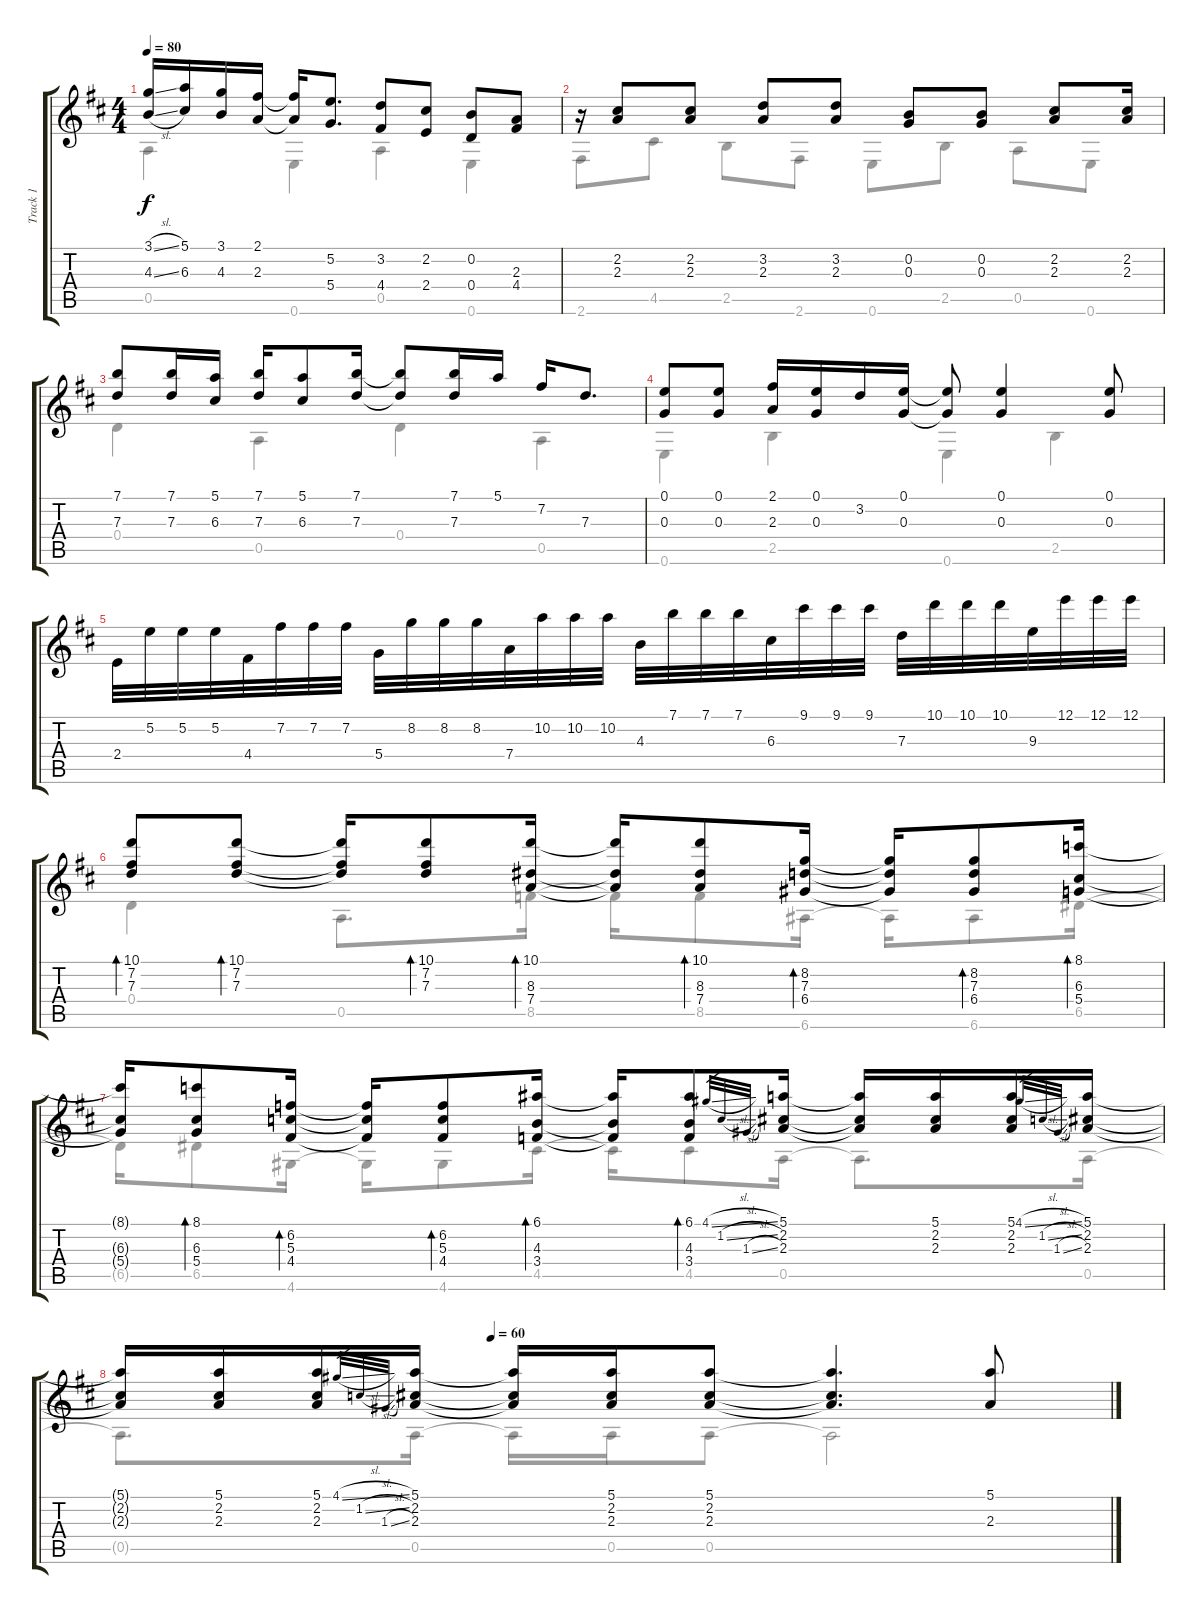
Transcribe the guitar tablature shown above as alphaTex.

\track ("Track 1" "Track 1") {instrument acousticguitarnylon}
\staff {score tabs}
\tuning (E4 B3 G3 D3 A2 E2) {hide}
\voice
\ts (4 4)
\tempo 80
\clef g2
\ks d
(3.1{sl} 4.3{sl}).16{dy f} (5.1 6.3).16 (3.1 4.3).16 (2.1 2.3).16 (2.1{t} 2.3{t}).16 (5.2 5.4).8{d} (3.2 4.4).8 (2.2 2.4).8 (0.2 0.4).8 (2.3 4.4).8 |
r.16 (2.2 2.3).8 (2.2 2.3).8 (3.2 2.3).8 (3.2 2.3).8 (0.2 0.3).8 (0.2 0.3).8 (2.2 2.3).8 (2.2 2.3).16 |
(7.1 7.3).8 (7.1 7.3).16 (5.1 6.3).16 (7.1 7.3).16 (5.1 6.3).8 (7.1 7.3).16 (7.1{t} 7.3{t}).8 (7.1 7.3).16 5.1.16 7.2.16 7.3.8{d} |
(0.1 0.3).8 (0.1 0.3).8 (2.1 2.3).16 (0.1 0.3).16 3.2.16 (0.1 0.3).16 (0.1{t} 0.3{t}).8 (0.1 0.3).4 (0.1 0.3).8 |
2.4.32 5.2.32 5.2.32 5.2.32 4.4.32 7.2.32 7.2.32 7.2.32 5.4.32 8.2.32 8.2.32 8.2.32 7.4.32 10.2.32 10.2.32 10.2.32 4.3.32 7.1.32 7.1.32 7.1.32 6.3.32 9.1.32 9.1.32 9.1.32 7.3.32 10.1.32 10.1.32 10.1.32 9.3.32 12.1.32 12.1.32 12.1.32 |
(10.1 7.2 7.3).8{bd 30} (10.1 7.2 7.3).8{bd 30} (10.1{t} 7.2{t} 7.3{t}).16 (10.1 7.2 7.3).8{bd 30} (10.1 8.3 7.4).16{bd 30} (10.1{t} 8.3{t} 7.4{t}).16 (10.1 8.3 7.4).8{bd 30} (8.2 7.3 6.4).16{bd 30} (8.2{t} 7.3{t} 6.4{t}).16 (8.2 7.3 6.4).8{bd 30} (8.1 6.3 5.4).16{bd 30} |
(8.1{t} 6.3{t} 5.4{t}).16 (8.1 6.3 5.4).8{bd 30} (6.2 5.3 4.4).16{bd 30} (6.2{t} 5.3{t} 4.4{t}).16 (6.2 5.3 4.4).8{bd 30} (6.1 4.3 3.4).16{bd 30} (6.1{t} 4.3{t} 3.4{t}).16 (6.1 4.3 3.4).8{bd 30} 4.1{sl}.32{gr} 1.2{sl}.32{gr} 1.3{sl}.32{gr} (5.1 2.2 2.3).16 (5.1{t} 2.2{t} 2.3{t}).16 (5.1 2.2 2.3).16 (5.1 2.2 2.3).16 4.1{sl}.32{gr} 1.2{sl}.32{gr} 1.3{sl}.32{gr} (5.1 2.2 2.3).16 |
\tempo (60 0.375)
(5.1{t} 2.2{t} 2.3{t}).16 (5.1 2.2 2.3).16 (5.1 2.2 2.3).16 4.1{sl}.32{gr} 1.2{sl}.32{gr} 1.3{sl}.32{gr} (5.1 2.2 2.3).16 (5.1{t} 2.2{t} 2.3{t}).16 (5.1 2.2 2.3).16 (5.1 2.2 2.3).8 (5.1{t} 2.2{t} 2.3{t}).4{d} (5.1 2.3).8
\voice
\clef g2
\ottava regular
\simile none
\ks d
0.5.4{dy f} 0.6.4 0.5.4 0.6.4 |
2.6.8 4.5.8 2.5.8 2.6.8 0.6.8 2.5.8 0.5.8 0.6.8 |
0.4.4 0.5.4 0.4.4 0.5.4 |
0.6.4 2.5.4 0.6.4 2.5.4 |
|
0.4.4 0.5.8{d} 8.5.16 8.5{t}.16 8.5.8 6.6.16 6.6{t}.16 6.6.8 6.5.16 |
6.5{t}.16 6.5.8 4.6.16 4.6{t}.16 4.6.8 4.5.16 4.5{t}.16 4.5.8 0.5.16 0.5{t}.8{d} 0.5.16 |
0.5{t}.8{d} 0.5.16 0.5{t}.16 0.5.16 0.5.8 0.5{t}.2
